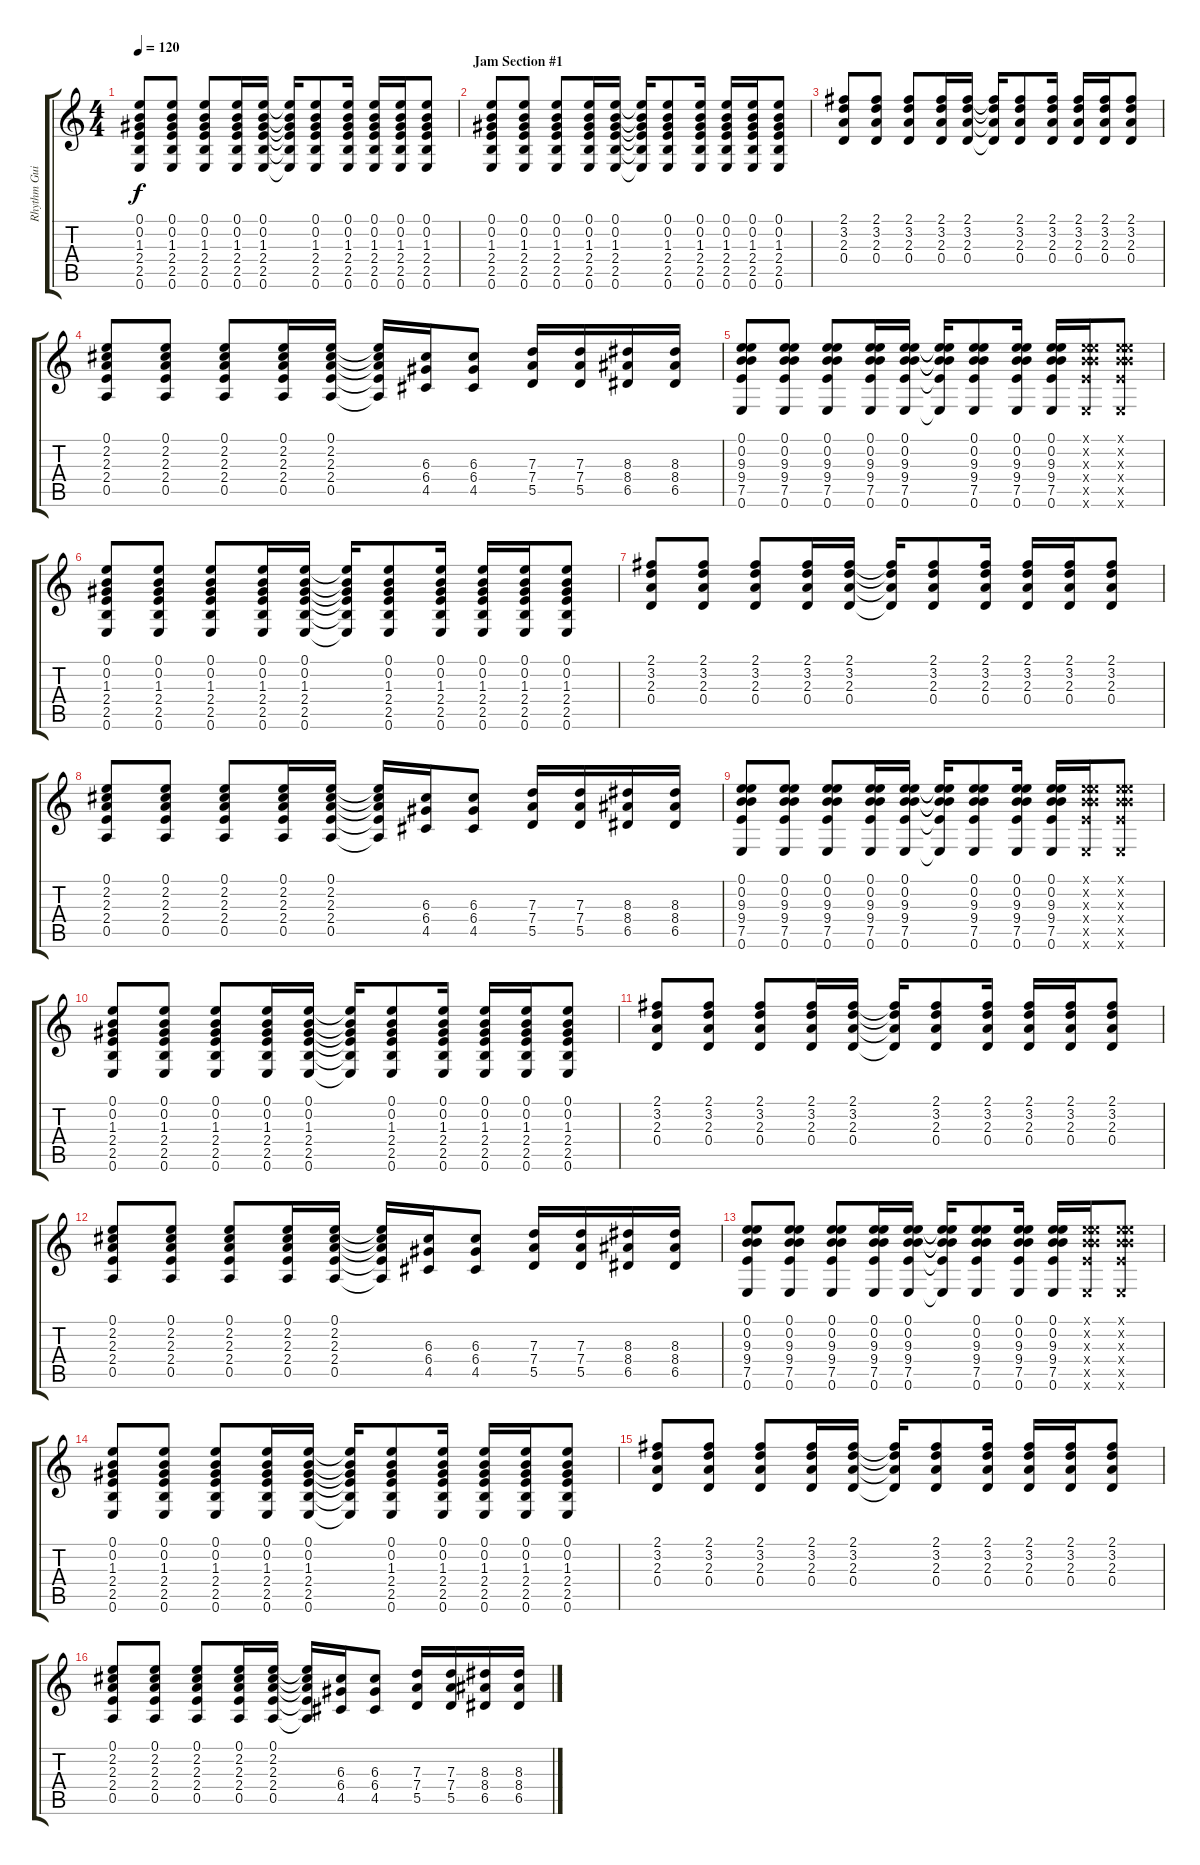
\track ("Rhythm Guitar" "Rhythm Gui") {instrument acousticguitarsteel}
\staff {score tabs}
\tuning (E4 B3 G3 D3 A2 E2) {hide}
\ts (4 4)
\tempo 120
\clef g2
\ks c
(0.1 0.2 1.3 2.4 2.5 0.6).8{dy f} (0.1 0.2 1.3 2.4 2.5 0.6).8 (0.1 0.2 1.3 2.4 2.5 0.6).8 (0.1 0.2 1.3 2.4 2.5 0.6).16 (0.1 0.2 1.3 2.4 2.5 0.6).16 (0.1{t} 0.2{t} 1.3{t} 2.4{t} 2.5{t} 0.6{t}).16 (0.1 0.2 1.3 2.4 2.5 0.6).8 (0.1 0.2 1.3 2.4 2.5 0.6).16 (0.1 0.2 1.3 2.4 2.5 0.6).16 (0.1 0.2 1.3 2.4 2.5 0.6).16 (0.1 0.2 1.3 2.4 2.5 0.6).8 |
\section ("" "Jam Section #1")
(0.1 0.2 1.3 2.4 2.5 0.6).8 (0.1 0.2 1.3 2.4 2.5 0.6).8 (0.1 0.2 1.3 2.4 2.5 0.6).8 (0.1 0.2 1.3 2.4 2.5 0.6).16 (0.1 0.2 1.3 2.4 2.5 0.6).16 (0.1{t} 0.2{t} 1.3{t} 2.4{t} 2.5{t} 0.6{t}).16 (0.1 0.2 1.3 2.4 2.5 0.6).8 (0.1 0.2 1.3 2.4 2.5 0.6).16 (0.1 0.2 1.3 2.4 2.5 0.6).16 (0.1 0.2 1.3 2.4 2.5 0.6).16 (0.1 0.2 1.3 2.4 2.5 0.6).8 |
(2.1 3.2 2.3 0.4).8 (2.1 3.2 2.3 0.4).8 (2.1 3.2 2.3 0.4).8 (2.1 3.2 2.3 0.4).16 (2.1 3.2 2.3 0.4).16 (2.1{t} 3.2{t} 2.3{t} 0.4{t}).16 (2.1 3.2 2.3 0.4).8 (2.1 3.2 2.3 0.4).16 (2.1 3.2 2.3 0.4).16 (2.1 3.2 2.3 0.4).16 (2.1 3.2 2.3 0.4).8 |
(0.1 2.2 2.3 2.4 0.5).8 (0.1 2.2 2.3 2.4 0.5).8 (0.1 2.2 2.3 2.4 0.5).8 (0.1 2.2 2.3 2.4 0.5).16 (0.1 2.2 2.3 2.4 0.5).16 (0.1{t} 2.2{t} 2.3{t} 2.4{t} 0.5{t}).16 (6.3 6.4 4.5).16 (6.3 6.4 4.5).8 (7.3 7.4 5.5).16 (7.3 7.4 5.5).16 (8.3 8.4 6.5).16 (8.3 8.4 6.5).16 |
(0.1 0.2 9.3 9.4 7.5 0.6).8 (0.1 0.2 9.3 9.4 7.5 0.6).8 (0.1 0.2 9.3 9.4 7.5 0.6).8 (0.1 0.2 9.3 9.4 7.5 0.6).16 (0.1 0.2 9.3 9.4 7.5 0.6).16 (0.1{t} 0.2{t} 9.3{t} 9.4{t} 7.5{t} 0.6{t}).16 (0.1 0.2 9.3 9.4 7.5 0.6).8 (0.1 0.2 9.3 9.4 7.5 0.6).16 (0.1 0.2 9.3 9.4 7.5 0.6).16 (0.1{x} 0.2{x} 9.3{x} 9.4{x} 7.5{x} 0.6{x}).16 (0.1{x} 0.2{x} 9.3{x} 9.4{x} 7.5{x} 0.6{x}).8 |
(0.1 0.2 1.3 2.4 2.5 0.6).8 (0.1 0.2 1.3 2.4 2.5 0.6).8 (0.1 0.2 1.3 2.4 2.5 0.6).8 (0.1 0.2 1.3 2.4 2.5 0.6).16 (0.1 0.2 1.3 2.4 2.5 0.6).16 (0.1{t} 0.2{t} 1.3{t} 2.4{t} 2.5{t} 0.6{t}).16 (0.1 0.2 1.3 2.4 2.5 0.6).8 (0.1 0.2 1.3 2.4 2.5 0.6).16 (0.1 0.2 1.3 2.4 2.5 0.6).16 (0.1 0.2 1.3 2.4 2.5 0.6).16 (0.1 0.2 1.3 2.4 2.5 0.6).8 |
(2.1 3.2 2.3 0.4).8 (2.1 3.2 2.3 0.4).8 (2.1 3.2 2.3 0.4).8 (2.1 3.2 2.3 0.4).16 (2.1 3.2 2.3 0.4).16 (2.1{t} 3.2{t} 2.3{t} 0.4{t}).16 (2.1 3.2 2.3 0.4).8 (2.1 3.2 2.3 0.4).16 (2.1 3.2 2.3 0.4).16 (2.1 3.2 2.3 0.4).16 (2.1 3.2 2.3 0.4).8 |
(0.1 2.2 2.3 2.4 0.5).8 (0.1 2.2 2.3 2.4 0.5).8 (0.1 2.2 2.3 2.4 0.5).8 (0.1 2.2 2.3 2.4 0.5).16 (0.1 2.2 2.3 2.4 0.5).16 (0.1{t} 2.2{t} 2.3{t} 2.4{t} 0.5{t}).16 (6.3 6.4 4.5).16 (6.3 6.4 4.5).8 (7.3 7.4 5.5).16 (7.3 7.4 5.5).16 (8.3 8.4 6.5).16 (8.3 8.4 6.5).16 |
(0.1 0.2 9.3 9.4 7.5 0.6).8 (0.1 0.2 9.3 9.4 7.5 0.6).8 (0.1 0.2 9.3 9.4 7.5 0.6).8 (0.1 0.2 9.3 9.4 7.5 0.6).16 (0.1 0.2 9.3 9.4 7.5 0.6).16 (0.1{t} 0.2{t} 9.3{t} 9.4{t} 7.5{t} 0.6{t}).16 (0.1 0.2 9.3 9.4 7.5 0.6).8 (0.1 0.2 9.3 9.4 7.5 0.6).16 (0.1 0.2 9.3 9.4 7.5 0.6).16 (0.1{x} 0.2{x} 9.3{x} 9.4{x} 7.5{x} 0.6{x}).16 (0.1{x} 0.2{x} 9.3{x} 9.4{x} 7.5{x} 0.6{x}).8 |
(0.1 0.2 1.3 2.4 2.5 0.6).8 (0.1 0.2 1.3 2.4 2.5 0.6).8 (0.1 0.2 1.3 2.4 2.5 0.6).8 (0.1 0.2 1.3 2.4 2.5 0.6).16 (0.1 0.2 1.3 2.4 2.5 0.6).16 (0.1{t} 0.2{t} 1.3{t} 2.4{t} 2.5{t} 0.6{t}).16 (0.1 0.2 1.3 2.4 2.5 0.6).8 (0.1 0.2 1.3 2.4 2.5 0.6).16 (0.1 0.2 1.3 2.4 2.5 0.6).16 (0.1 0.2 1.3 2.4 2.5 0.6).16 (0.1 0.2 1.3 2.4 2.5 0.6).8 |
(2.1 3.2 2.3 0.4).8 (2.1 3.2 2.3 0.4).8 (2.1 3.2 2.3 0.4).8 (2.1 3.2 2.3 0.4).16 (2.1 3.2 2.3 0.4).16 (2.1{t} 3.2{t} 2.3{t} 0.4{t}).16 (2.1 3.2 2.3 0.4).8 (2.1 3.2 2.3 0.4).16 (2.1 3.2 2.3 0.4).16 (2.1 3.2 2.3 0.4).16 (2.1 3.2 2.3 0.4).8 |
(0.1 2.2 2.3 2.4 0.5).8 (0.1 2.2 2.3 2.4 0.5).8 (0.1 2.2 2.3 2.4 0.5).8 (0.1 2.2 2.3 2.4 0.5).16 (0.1 2.2 2.3 2.4 0.5).16 (0.1{t} 2.2{t} 2.3{t} 2.4{t} 0.5{t}).16 (6.3 6.4 4.5).16 (6.3 6.4 4.5).8 (7.3 7.4 5.5).16 (7.3 7.4 5.5).16 (8.3 8.4 6.5).16 (8.3 8.4 6.5).16 |
(0.1 0.2 9.3 9.4 7.5 0.6).8 (0.1 0.2 9.3 9.4 7.5 0.6).8 (0.1 0.2 9.3 9.4 7.5 0.6).8 (0.1 0.2 9.3 9.4 7.5 0.6).16 (0.1 0.2 9.3 9.4 7.5 0.6).16 (0.1{t} 0.2{t} 9.3{t} 9.4{t} 7.5{t} 0.6{t}).16 (0.1 0.2 9.3 9.4 7.5 0.6).8 (0.1 0.2 9.3 9.4 7.5 0.6).16 (0.1 0.2 9.3 9.4 7.5 0.6).16 (0.1{x} 0.2{x} 9.3{x} 9.4{x} 7.5{x} 0.6{x}).16 (0.1{x} 0.2{x} 9.3{x} 9.4{x} 7.5{x} 0.6{x}).8 |
(0.1 0.2 1.3 2.4 2.5 0.6).8 (0.1 0.2 1.3 2.4 2.5 0.6).8 (0.1 0.2 1.3 2.4 2.5 0.6).8 (0.1 0.2 1.3 2.4 2.5 0.6).16 (0.1 0.2 1.3 2.4 2.5 0.6).16 (0.1{t} 0.2{t} 1.3{t} 2.4{t} 2.5{t} 0.6{t}).16 (0.1 0.2 1.3 2.4 2.5 0.6).8 (0.1 0.2 1.3 2.4 2.5 0.6).16 (0.1 0.2 1.3 2.4 2.5 0.6).16 (0.1 0.2 1.3 2.4 2.5 0.6).16 (0.1 0.2 1.3 2.4 2.5 0.6).8 |
(2.1 3.2 2.3 0.4).8 (2.1 3.2 2.3 0.4).8 (2.1 3.2 2.3 0.4).8 (2.1 3.2 2.3 0.4).16 (2.1 3.2 2.3 0.4).16 (2.1{t} 3.2{t} 2.3{t} 0.4{t}).16 (2.1 3.2 2.3 0.4).8 (2.1 3.2 2.3 0.4).16 (2.1 3.2 2.3 0.4).16 (2.1 3.2 2.3 0.4).16 (2.1 3.2 2.3 0.4).8 |
(0.1 2.2 2.3 2.4 0.5).8 (0.1 2.2 2.3 2.4 0.5).8 (0.1 2.2 2.3 2.4 0.5).8 (0.1 2.2 2.3 2.4 0.5).16 (0.1 2.2 2.3 2.4 0.5).16 (0.1{t} 2.2{t} 2.3{t} 2.4{t} 0.5{t}).16 (6.3 6.4 4.5).16 (6.3 6.4 4.5).8 (7.3 7.4 5.5).16 (7.3 7.4 5.5).16 (8.3 8.4 6.5).16 (8.3 8.4 6.5).16
